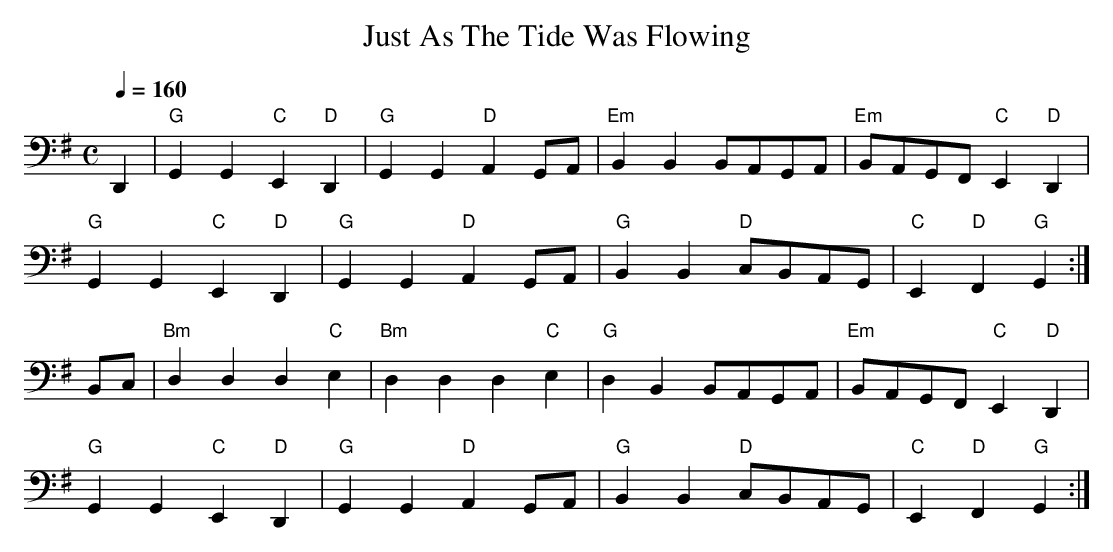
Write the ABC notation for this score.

X:1
T:Just As The Tide Was Flowing
L:1/4
Q:160
M:C
K:G clef=bass middle=d
D| "G" G G "C" E "D" D | "G" G G "D" A G/A/ |\
      "Em" B B B/A/G/A/ | "Em" B/A/G/F/ "C" E "D" D |
      "G" G G "C" E "D" D | "G" G G "D" A G/A/ |\
      "G" B B "D" c/B/A/G/ | "C" E "D" F "G" G :|
B/c/ | "Bm" d d d "C" e | "Bm" d d d "C" e |\
          "G" d B B/A/G/A/ | "Em" B/A/G/F/ "C" E "D" D |
          "G" G G "C" E "D" D | "G" G G "D" A G/A/ |\
          "G" B B "D" c/B/A/G/ | "C" E "D" F "G" G :|
